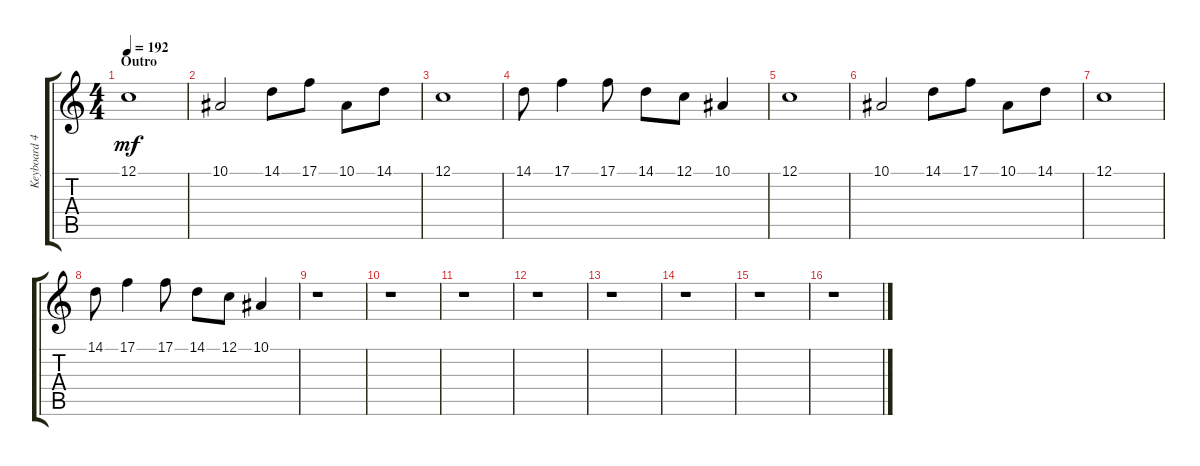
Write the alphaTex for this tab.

\track ("Keyboard 4" "Keyboard 4") {instrument fx7echoes}
\staff {score tabs}
\tuning (C4 G3 Eb3 Bb2 F2 C2) {hide}
\ts (4 4)
\section ("" "Outro")
\tempo 192
\clef g2
\ks c
12.1.1{dy mf volume 16} |
10.1.2 14.1.8 17.1.8 10.1.8 14.1.8 |
12.1.1 |
14.1.8 17.1.4 17.1.8 14.1.8 12.1.8 10.1.4 |
12.1.1{volume 16} |
10.1.2 14.1.8 17.1.8 10.1.8 14.1.8 |
12.1.1 |
14.1.8 17.1.4 17.1.8 14.1.8 12.1.8 10.1.4 |
r.1 |
r.1 |
r.1 |
r.1 |
r.1 |
r.1 |
r.1 |
r.1
